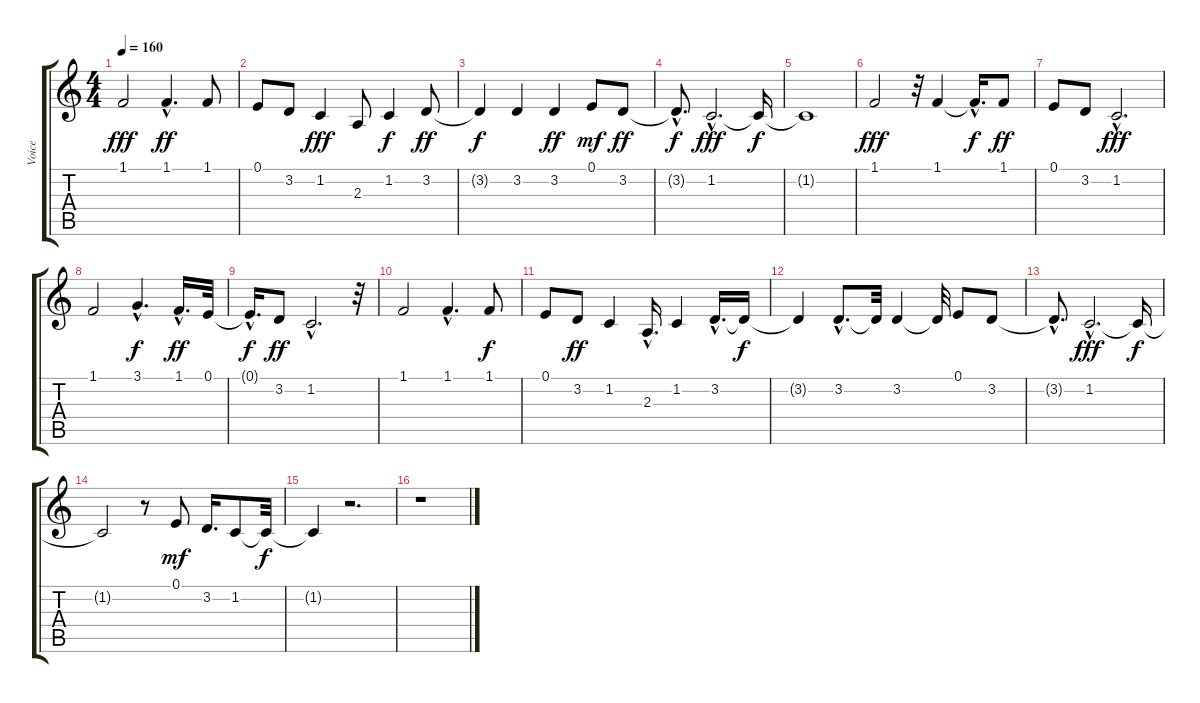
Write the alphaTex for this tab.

\track ("Voice" "Voice") {instrument clarinet}
\staff {score tabs}
\tuning (E4 B3 G3 D3 A2 E2) {hide}
\ts (4 4)
\tempo 160
\clef g2
\ks c
1.1.2{dy fff} 1.1{hac}.4{d dy ff} 1.1.8 |
0.1.8 3.2.8 1.2.4{dy fff} 2.3.8 1.2.4{dy f} 3.2.8{dy ff} |
3.2{t}.4{dy f} 3.2.4 3.2.4{dy ff} 0.1.8{dy mf} 3.2.8{dy ff} |
3.2{hac t}.8{d dy f} 1.2{hac}.2{d dy fff} 1.2{t}.16{dy f} |
1.2{t}.1 |
1.1.2{dy fff} r.32 1.1.4 1.1{hac t}.16{d dy f} 1.1.8{dy ff} |
0.1.8 3.2.8 1.2{hac}.2{d dy fff} |
1.1.2 3.1{hac}.4{d dy f} 1.1{hac}.16{d dy ff} 0.1.32 |
0.1{hac t}.16{d dy f} 3.2.8{dy ff} 1.2{hac}.2{d} r.32 |
1.1.2 1.1{hac}.4{d} 1.1.8{dy f} |
0.1.8 3.2.8{dy ff} 1.2.4 2.3{hac}.16{d} 1.2.4 3.2{hac}.16{d} 3.2{t}.16{dy f} |
3.2{t}.4 3.2{hac}.8{d} 3.2{t}.32 3.2.4 3.2{t}.32 0.1.8 3.2.8 |
3.2{hac t}.8{d} 1.2{hac}.2{d dy fff} 1.2{t}.16{dy f} |
1.2{t}.2 r.8 0.1.8{dy mf} 3.2.16{d} 1.2.8 1.2{t}.32{dy f} |
1.2{t}.4 r.2{d} |
r.1
